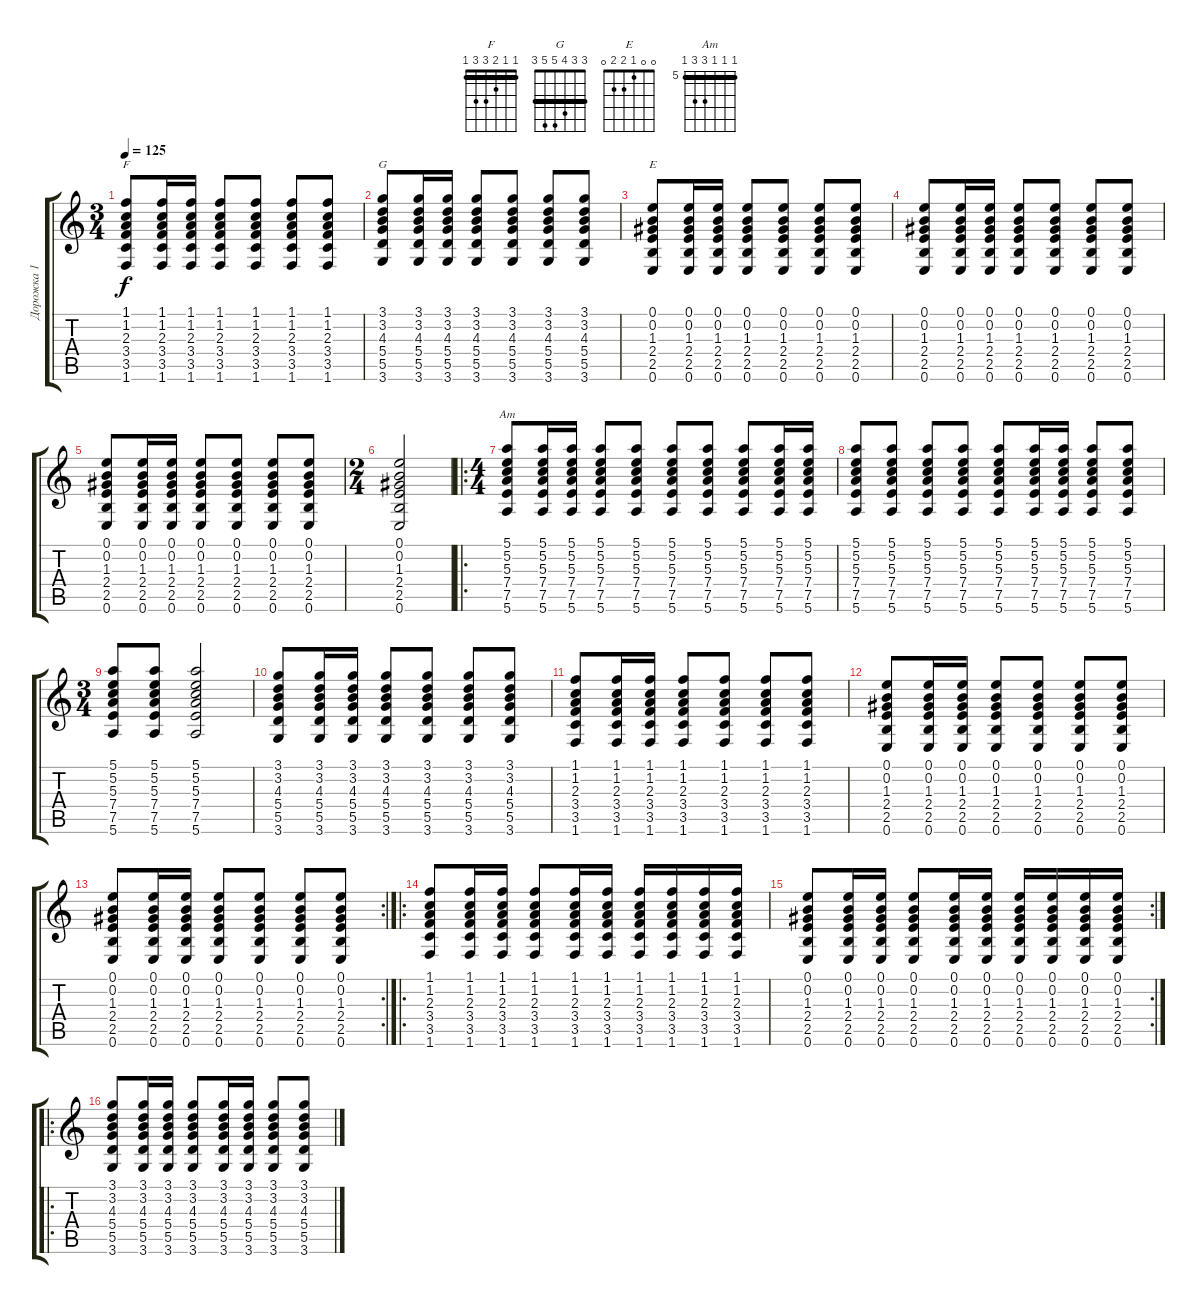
\track ("Дорожка 1" "Дорожка 1") {instrument acousticguitarnylon}
\staff {score tabs}
\tuning (E4 B3 G3 D3 A2 E2) {hide}
\chord ("F" 1 1 2 3 3 1) {barre 1}
\chord ("G" 3 3 4 5 5 3) {barre 3}
\chord ("E" 0 0 1 2 2 0)
\chord ("Am" 5 5 5 7 7 5) {firstfret 5 barre 5}
\ts (3 4)
\tempo 125
\clef g2
\ks c
(1.1 1.2 2.3 3.4 3.5 1.6).8{ch "F" dy f} (1.1 1.2 2.3 3.4 3.5 1.6).16 (1.1 1.2 2.3 3.4 3.5 1.6).16 (1.1 1.2 2.3 3.4 3.5 1.6).8 (1.1 1.2 2.3 3.4 3.5 1.6).8 (1.1 1.2 2.3 3.4 3.5 1.6).8 (1.1 1.2 2.3 3.4 3.5 1.6).8 |
(3.1 3.2 4.3 5.4 5.5 3.6).8{ch "G"} (3.1 3.2 4.3 5.4 5.5 3.6).16 (3.1 3.2 4.3 5.4 5.5 3.6).16 (3.1 3.2 4.3 5.4 5.5 3.6).8 (3.1 3.2 4.3 5.4 5.5 3.6).8 (3.1 3.2 4.3 5.4 5.5 3.6).8 (3.1 3.2 4.3 5.4 5.5 3.6).8 |
(0.1 0.2 1.3 2.4 2.5 0.6).8{ch "E"} (0.1 0.2 1.3 2.4 2.5 0.6).16 (0.1 0.2 1.3 2.4 2.5 0.6).16 (0.1 0.2 1.3 2.4 2.5 0.6).8 (0.1 0.2 1.3 2.4 2.5 0.6).8 (0.1 0.2 1.3 2.4 2.5 0.6).8 (0.1 0.2 1.3 2.4 2.5 0.6).8 |
(0.1 0.2 1.3 2.4 2.5 0.6).8 (0.1 0.2 1.3 2.4 2.5 0.6).16 (0.1 0.2 1.3 2.4 2.5 0.6).16 (0.1 0.2 1.3 2.4 2.5 0.6).8 (0.1 0.2 1.3 2.4 2.5 0.6).8 (0.1 0.2 1.3 2.4 2.5 0.6).8 (0.1 0.2 1.3 2.4 2.5 0.6).8 |
(0.1 0.2 1.3 2.4 2.5 0.6).8 (0.1 0.2 1.3 2.4 2.5 0.6).16 (0.1 0.2 1.3 2.4 2.5 0.6).16 (0.1 0.2 1.3 2.4 2.5 0.6).8 (0.1 0.2 1.3 2.4 2.5 0.6).8 (0.1 0.2 1.3 2.4 2.5 0.6).8 (0.1 0.2 1.3 2.4 2.5 0.6).8 |
\ts (2 4)
(0.1 0.2 1.3 2.4 2.5 0.6).2 |
\ro
\ts (4 4)
(5.1 5.2 5.3 7.4 7.5 5.6).8{ch "Am" volume 9 balance 0} (5.1 5.2 5.3 7.4 7.5 5.6).16 (5.1 5.2 5.3 7.4 7.5 5.6).16 (5.1 5.2 5.3 7.4 7.5 5.6).8 (5.1 5.2 5.3 7.4 7.5 5.6).8 (5.1 5.2 5.3 7.4 7.5 5.6).8 (5.1 5.2 5.3 7.4 7.5 5.6).8 (5.1 5.2 5.3 7.4 7.5 5.6).8 (5.1 5.2 5.3 7.4 7.5 5.6).16 (5.1 5.2 5.3 7.4 7.5 5.6).16 |
(5.1 5.2 5.3 7.4 7.5 5.6).8 (5.1 5.2 5.3 7.4 7.5 5.6).8 (5.1 5.2 5.3 7.4 7.5 5.6).8 (5.1 5.2 5.3 7.4 7.5 5.6).8 (5.1 5.2 5.3 7.4 7.5 5.6).8 (5.1 5.2 5.3 7.4 7.5 5.6).16 (5.1 5.2 5.3 7.4 7.5 5.6).16 (5.1 5.2 5.3 7.4 7.5 5.6).8 (5.1 5.2 5.3 7.4 7.5 5.6).8 |
\ts (3 4)
(5.1 5.2 5.3 7.4 7.5 5.6).8 (5.1 5.2 5.3 7.4 7.5 5.6).8 (5.1 5.2 5.3 7.4 7.5 5.6).2 |
(3.1 3.2 4.3 5.4 5.5 3.6).8 (3.1 3.2 4.3 5.4 5.5 3.6).16 (3.1 3.2 4.3 5.4 5.5 3.6).16 (3.1 3.2 4.3 5.4 5.5 3.6).8 (3.1 3.2 4.3 5.4 5.5 3.6).8 (3.1 3.2 4.3 5.4 5.5 3.6).8 (3.1 3.2 4.3 5.4 5.5 3.6).8 |
(1.1 1.2 2.3 3.4 3.5 1.6).8 (1.1 1.2 2.3 3.4 3.5 1.6).16 (1.1 1.2 2.3 3.4 3.5 1.6).16 (1.1 1.2 2.3 3.4 3.5 1.6).8 (1.1 1.2 2.3 3.4 3.5 1.6).8 (1.1 1.2 2.3 3.4 3.5 1.6).8 (1.1 1.2 2.3 3.4 3.5 1.6).8 |
(0.1 0.2 1.3 2.4 2.5 0.6).8 (0.1 0.2 1.3 2.4 2.5 0.6).16 (0.1 0.2 1.3 2.4 2.5 0.6).16 (0.1 0.2 1.3 2.4 2.5 0.6).8 (0.1 0.2 1.3 2.4 2.5 0.6).8 (0.1 0.2 1.3 2.4 2.5 0.6).8 (0.1 0.2 1.3 2.4 2.5 0.6).8 |
\rc 2
(0.1 0.2 1.3 2.4 2.5 0.6).8 (0.1 0.2 1.3 2.4 2.5 0.6).16 (0.1 0.2 1.3 2.4 2.5 0.6).16 (0.1 0.2 1.3 2.4 2.5 0.6).8 (0.1 0.2 1.3 2.4 2.5 0.6).8 (0.1 0.2 1.3 2.4 2.5 0.6).8 (0.1 0.2 1.3 2.4 2.5 0.6).8 |
\ro
(1.1 1.2 2.3 3.4 3.5 1.6).8 (1.1 1.2 2.3 3.4 3.5 1.6).16 (1.1 1.2 2.3 3.4 3.5 1.6).16 (1.1 1.2 2.3 3.4 3.5 1.6).8 (1.1 1.2 2.3 3.4 3.5 1.6).16 (1.1 1.2 2.3 3.4 3.5 1.6).16 (1.1 1.2 2.3 3.4 3.5 1.6).16 (1.1 1.2 2.3 3.4 3.5 1.6).16 (1.1 1.2 2.3 3.4 3.5 1.6).16 (1.1 1.2 2.3 3.4 3.5 1.6).16 |
\rc 2
(0.1 0.2 1.3 2.4 2.5 0.6).8 (0.1 0.2 1.3 2.4 2.5 0.6).16 (0.1 0.2 1.3 2.4 2.5 0.6).16 (0.1 0.2 1.3 2.4 2.5 0.6).8 (0.1 0.2 1.3 2.4 2.5 0.6).16 (0.1 0.2 1.3 2.4 2.5 0.6).16 (0.1 0.2 1.3 2.4 2.5 0.6).16 (0.1 0.2 1.3 2.4 2.5 0.6).16 (0.1 0.2 1.3 2.4 2.5 0.6).16 (0.1 0.2 1.3 2.4 2.5 0.6).16 |
\ro
(3.1 3.2 4.3 5.4 5.5 3.6).8 (3.1 3.2 4.3 5.4 5.5 3.6).16 (3.1 3.2 4.3 5.4 5.5 3.6).16 (3.1 3.2 4.3 5.4 5.5 3.6).8 (3.1 3.2 4.3 5.4 5.5 3.6).16 (3.1 3.2 4.3 5.4 5.5 3.6).16 (3.1 3.2 4.3 5.4 5.5 3.6).8 (3.1 3.2 4.3 5.4 5.5 3.6).8
